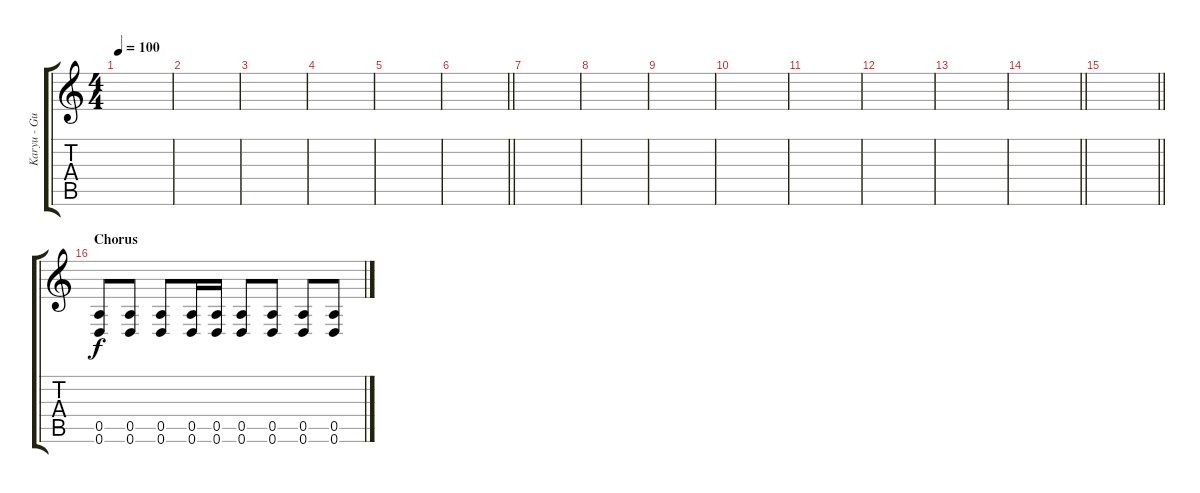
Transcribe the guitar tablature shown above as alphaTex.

\track ("Karyu - Guitar 2" "Karyu - Gu") {instrument distortionguitar}
\staff {score tabs}
\tuning (E4 B3 G3 D3 A2 D2) {hide}
\ts (4 4)
\tempo 100
\clef g2
\ks c
|
|
|
|
|
\barLineRight lightlight
|
\section ("" "")
|
|
|
|
|
|
|
\barLineRight lightlight
|
\barLineRight lightlight
|
\section ("" "Chorus")
(0.5 0.6).8 (0.5 0.6).8 (0.5 0.6).8 (0.5 0.6).16 (0.5 0.6).16 (0.5 0.6).8 (0.5 0.6).8 (0.5 0.6).8 (0.5 0.6).8
